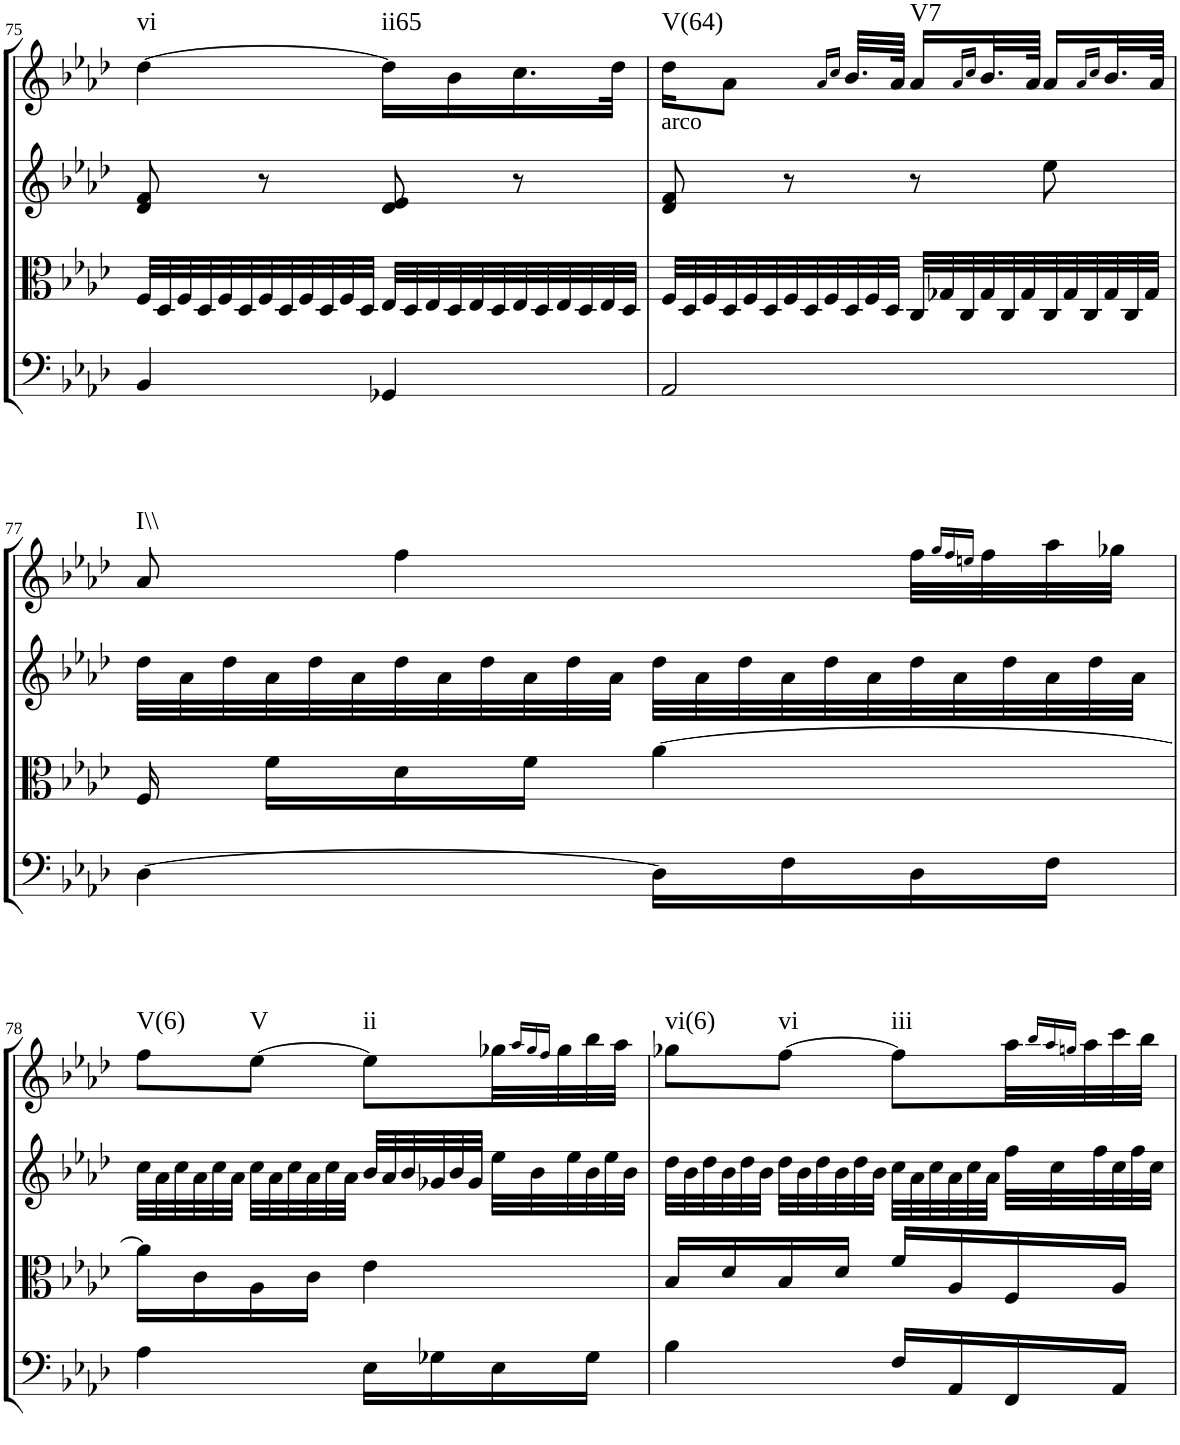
**kern	**kern	**kern	**kern	**harte
*part4	*part3	*part2	*part1	*part1
*staff4	*staff3	*staff2	*staff1	*
*I"Cello	*I"Viola	*I"2nd Violin	*I"1st Violin	*
*	*I'Vla	*I'Vln	*I'Vln	*
!!LO:PB:g=z
*clefF4	*clefC3	*clefG2	*clefG2	*
*k[b-e-a-d-]	*k[b-e-a-d-]	*k[b-e-a-d-]	*k[b-e-a-d-]	*
*f:	*f:	*f:	*f:	*
*M2/4	*M2/4	*M2/4	*M2/4	*
*	*Xtuplet	*	*	*
=75	=75	=75	=75	=75
!	!	!	!	!LO:H:kt=vi
4BB-/	48F/LLL	8d-/ 8f/	[4dd-\	N
.	48D-/	.	.	.
.	48F/	.	.	.
.	48D-/	.	.	.
.	48F/	.	.	.
.	48D-/	.	.	.
.	48F/	8r	.	.
.	48D-/	.	.	.
.	48F/	.	.	.
.	48D-/	.	.	.
.	48F/	.	.	.
.	48D-/JJJ	.	.	.
!	!	!	!	!LO:H:kt=ii65
4GG-X/	48E-/LLL	8d-/ 8e-/	16dd-\LL]	N
.	48D-/	.	.	.
.	48E-/	.	.	.
.	48D-/	.	16b-\	.
.	48E-/	.	.	.
.	48D-/	.	.	.
.	48E-/	8r	16.cc\	.
.	48D-/	.	.	.
.	48E-/	.	.	.
.	48D-/	.	.	.
.	48E-/	.	.	.
.	.	.	32dd-\JJk	.
.	48D-/JJJ	.	.	.
=76	=76	=76	=76	=76
!	!	!LO:TX:a:t=arco	!	!LO:H:kt=V(64)
2AA-/	48F/LLL	8d-/ 8f/	16dd-\KL	N
.	48D-/	.	.	.
.	48F/	.	.	.
.	48D-/	.	8a-\J	.
.	48F/	.	.	.
.	48D-/	.	.	.
.	48F/	8r	.	.
.	48D-/	.	.	.
.	48F/	.	.	.
.	.	.	16qa-/LL	.
.	.	.	16qcc/JJ	.
.	48D-/	.	32.b-/LLL	.
.	48F/	.	.	.
.	48D-/JJJ	.	.	.
.	.	.	64a-/JJJk	.
!	!	!	!	!LO:H:kt=V7
.	48C/LLL	8r	16a-/LL	N
.	48G-X/	.	.	.
.	48C/	.	.	.
.	.	.	16qa-/LL	.
.	.	.	16qcc/JJ	.
.	48G-/	.	32.b-/L	.
.	48C/	.	.	.
.	48G-/	.	.	.
.	.	.	64a-/JJJk	.
.	48C/	8ee-\	16a-/LL	.
.	48G-/	.	.	.
.	48C/	.	.	.
.	.	.	16qa-/LL	.
.	.	.	16qcc/JJ	.
.	48G-/	.	32.b-/L	.
.	48C/	.	.	.
.	48G-/JJJ	.	.	.
.	.	.	64a-/JJJk	.
!!LO:LB:g=z
=77	=77	=77	=77	=77
*	*	*Xtuplet	*	*
!	!	!	!	!LO:H:kt=I\\
[4D-\	16F/	48dd-\LLL	8a-/	N
.	.	48a-\	.	.
.	.	48dd-\	.	.
.	16f\LL	48a-\	.	.
.	.	48dd-\	.	.
.	.	48a-\	.	.
.	16d-\	48dd-\	4ff\	.
.	.	48a-\	.	.
.	.	48dd-\	.	.
.	16f\JJ	48a-\	.	.
.	.	48dd-\	.	.
.	.	48a-\JJJ	.	.
16D-\LL]	[4a-\	48dd-\LLL	.	.
.	.	48a-\	.	.
.	.	48dd-\	.	.
16F\	.	48a-\	.	.
.	.	48dd-\	.	.
.	.	48a-\	.	.
16D-\	.	48dd-\	32ff\LLL	.
.	.	48a-\	.	.
.	.	.	16qgg/LL	.
.	.	.	16qff/	.
.	.	.	16qeen/JJ	.
.	.	.	32ff\	.
.	.	48dd-\	.	.
16F\JJ	.	48a-\	32aa-\	.
.	.	48dd-\	.	.
.	.	.	32gg-X\JJJ	.
.	.	48a-\JJJ	.	.
!!LO:LB:g=z
=78	=78	=78	=78	=78
!	!	!	!	!LO:H:kt=V(6)
4A-\	16a-\LL]	48cc\LLL	8ff\L	N
.	.	48a-\	.	.
.	.	48cc\	.	.
.	16c\	48a-\	.	.
.	.	48cc\	.	.
.	.	48a-\JJJ	.	.
!	!	!	!	!LO:H:kt=V
.	16A-\	48cc\LLL	[8ee-\J	N
.	.	48a-\	.	.
.	.	48cc\	.	.
.	16c\JJ	48a-\	.	.
.	.	48cc\	.	.
.	.	48a-\JJJ	.	.
!	!	!	!	!LO:H:kt=ii
16E-\LL	4e-\	48b-/LLL	8ee-\L]	N
.	.	48a-/	.	.
.	.	48b-/	.	.
16G-X\	.	48g-X/	.	.
.	.	48b-/	.	.
.	.	48g-/JJJ	.	.
16E-\	.	48ee-\LLL	32gg-X\LL	.
.	.	48b-\	.	.
.	.	.	16qaa-/LL	.
.	.	.	16qgg-/	.
.	.	.	16qff/JJ	.
.	.	.	32gg-\	.
.	.	48ee-\	.	.
16G-\JJ	.	48b-\	32bb-\	.
.	.	48ee-\	.	.
.	.	.	32aa-\JJJ	.
.	.	48b-\JJJ	.	.
=79	=79	=79	=79	=79
!	!	!	!	!LO:H:kt=vi(6)
4B-\	16B-/LL	48dd-\LLL	8gg-X\L	N
.	.	48b-\	.	.
.	.	48dd-\	.	.
.	16d-/	48b-\	.	.
.	.	48dd-\	.	.
.	.	48b-\JJJ	.	.
!	!	!	!	!LO:H:kt=vi
.	16B-/	48dd-\LLL	[8ff\J	N
.	.	48b-\	.	.
.	.	48dd-\	.	.
.	16d-/JJ	48b-\	.	.
.	.	48dd-\	.	.
.	.	48b-\JJJ	.	.
!	!	!	!	!LO:H:kt=iii
16F/LL	16f/LL	48cc\LLL	8ff\L]	N
.	.	48a-\	.	.
.	.	48cc\	.	.
16AA-/	16A-/	48a-\	.	.
.	.	48cc\	.	.
.	.	48a-\JJJ	.	.
16FF/	16F/	48ff\LLL	32aa-\LL	.
.	.	48cc\	.	.
.	.	.	16qbb-/LL	.
.	.	.	16qaa-/	.
.	.	.	16qggn/JJ	.
.	.	.	32aa-\	.
.	.	48ff\	.	.
16AA-/JJ	16A-/JJ	48cc\	32ccc\	.
.	.	48ff\	.	.
.	.	.	32bb-\JJJ	.
.	.	48cc\JJJ	.	.
=	=	=	=	=
*-	*-	*-	*-	*-
